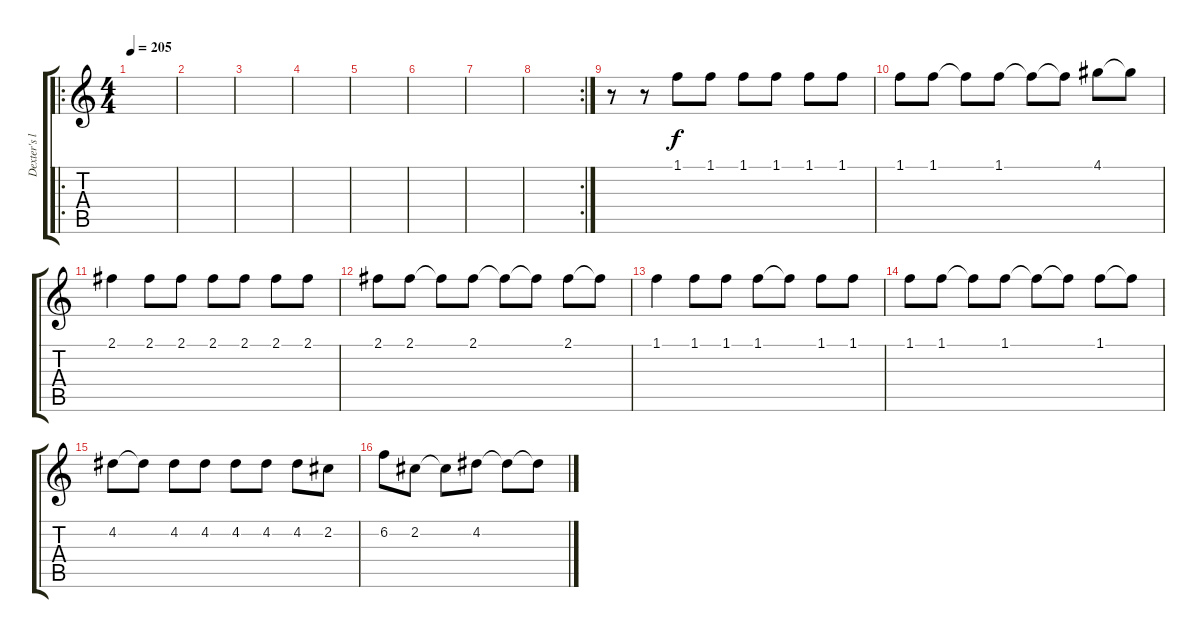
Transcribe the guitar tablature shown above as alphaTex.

\track ("Dexter's lyrics" "Dexter's l") {instrument distortionguitar}
\staff {score tabs}
\tuning (E4 B3 G3 D3 A2 E2) {hide}
\ro
\ts (4 4)
\tempo 205
\clef g2
\ks c
|
|
|
|
|
|
|
\rc 2
|
r.8 r.8 1.1.8 1.1.8 1.1.8 1.1.8 1.1.8 1.1.8 |
1.1.8 1.1.8 1.1{t}.8 1.1.8 1.1{t}.8 1.1{t}.8 4.1.8 4.1{t}.8 |
2.1.4 2.1.8 2.1.8 2.1.8 2.1.8 2.1.8 2.1.8 |
2.1.8 2.1.8 2.1{t}.8 2.1.8 2.1{t}.8 2.1{t}.8 2.1.8 2.1{t}.8 |
1.1.4 1.1.8 1.1.8 1.1.8 1.1{t}.8 1.1.8 1.1.8 |
1.1.8 1.1.8 1.1{t}.8 1.1.8 1.1{t}.8 1.1{t}.8 1.1.8 1.1{t}.8 |
4.2.8 4.2{t}.8 4.2.8 4.2.8 4.2.8 4.2.8 4.2.8 2.2.8 |
6.2.8 2.2.8 2.2{t}.8 4.2.8 4.2{t}.8 4.2{t}.8
